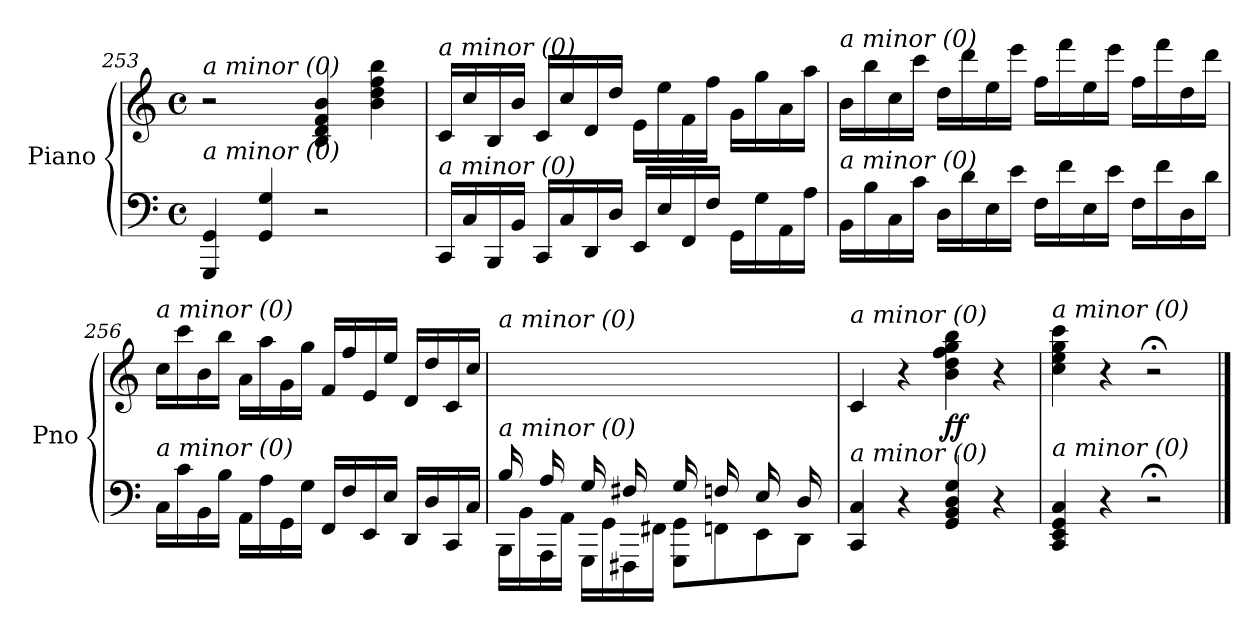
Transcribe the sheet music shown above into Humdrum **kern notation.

**kern	**kern	**dynam
*part1	*part1	*part1
*staff2	*staff1	*staff1/2
*I"Piano	*	*
*I'Pno	*	*
*clefF4	*clefG2	*
*k[]	*k[]	*
*M4/4	*M4/4	*
*met(c)	*met(c)	*
=253	=253	=253
!	!LO:TX:i:t=a minor (0)	!
!LO:TX:i:t=a minor (0)	!	!
4GGG/ 4GG/	2r	.
4GG/ 4G/	.	.
2r	4B/ 4d/ 4f/ 4b/	.
.	4b\ 4dd\ 4ff\ 4bb\	.
=254	=254	=254
!	!LO:TX:i:t=a minor (0)	!
!LO:TX:i:t=a minor (0)	!	!
16CC/LL	16c/LL	.
16C/	16cc/	.
16BBB/	16B/	.
16BB/JJ	16b/JJ	.
16CC/LL	16c/LL	.
16C/	16cc/	.
16DD/	16d/	.
16D/JJ	16dd/JJ	.
16EE/LL	16e\LL	.
16E/	16ee\	.
16FF/	16f\	.
16F/JJ	16ff\JJ	.
16GG\LL	16g\LL	.
16G\	16gg\	.
16AA\	16a\	.
16A\JJ	16aa\JJ	.
!!LO:LB:g=z
=255	=255	=255
!	!LO:TX:i:t=a minor (0)	!
!LO:TX:i:t=a minor (0)	!	!
16BB\LL	16b\LL	.
16B\	16bb\	.
16C\	16cc\	.
16c\JJ	16ccc\JJ	.
16D\LL	16dd\LL	.
16d\	16ddd\	.
16E\	16ee\	.
16e\JJ	16eee\JJ	.
16F\LL	16ff\LL	.
16f\	16fff\	.
16E\	16ee\	.
16e\JJ	16eee\JJ	.
16F\LL	16ff\LL	.
16f\	16fff\	.
16D\	16dd\	.
16d\JJ	16ddd\JJ	.
=256	=256	=256
!	!LO:TX:i:t=a minor (0)	!
!LO:TX:i:t=a minor (0)	!	!
16C\LL	16cc\LL	.
16c\	16ccc\	.
16BB\	16b\	.
16B\JJ	16bb\JJ	.
16AA\LL	16a\LL	.
16A\	16aa\	.
16GG\	16g\	.
16G\JJ	16gg\JJ	.
16FF/LL	16f/LL	.
16F/	16ff/	.
16EE/	16e/	.
16E/JJ	16ee/JJ	.
16DD/LL	16d/LL	.
16D/	16dd/	.
16CC/	16c/	.
16C/JJ	16cc/JJ	.
!!LO:LB:g=z
=257	=257	=257
*^	*	*
!	!	!LO:TX:i:t=a minor (0)	!
!LO:TX:i:t=a minor (0)	!	!	!
16B/LL	16BBB\LL	16ryy	.
16ryy	16BB\	16b/	.
16A/	16AAA\	16ryy	.
16ryy	16AA\JJ	16a/JJ	.
16G/LL	16GGG\LL	16ryy	.
16ryy	16GG\	16g/	.
16F#X/	16FFF#X\	16ryy	.
16ryy	16FF#X\JJ	16f#X/JJ	.
16G/LL	8GGG\ 8GG\L	16ryy	.
16ryy	.	16g/	.
16Fn/	8FFn\	16ryy	.
16ryy	.	16fn/JJ	.
16E/LL	8EE\	16ryy	.
16ryy	.	16e/	.
16D/	8DD\J	16ryy	.
16ryy	.	16d/JJ	.
*v	*v	*	*
=258	=258	=258
!	!LO:TX:i:t=a minor (0)	!
!LO:TX:i:t=a minor (0)	!	!
4CC/ 4C/	4c/	.
4r	4r	.
!	!	!LO:DY:b
4GG/ 4BB/ 4D/ 4G/	4b\ 4dd\ 4ff\ 4gg\ 4bb\	ff
4r	4r	.
=259	=259	=259
!	!LO:TX:i:t=a minor (0)	!
!LO:TX:i:t=a minor (0)	!	!
4CC/ 4EE/ 4GG/ 4C/	4cc\ 4ee\ 4gg\ 4ccc\	.
4r	4r	.
2r;<	2r;<	.
==	==	==
*-	*-	*-
